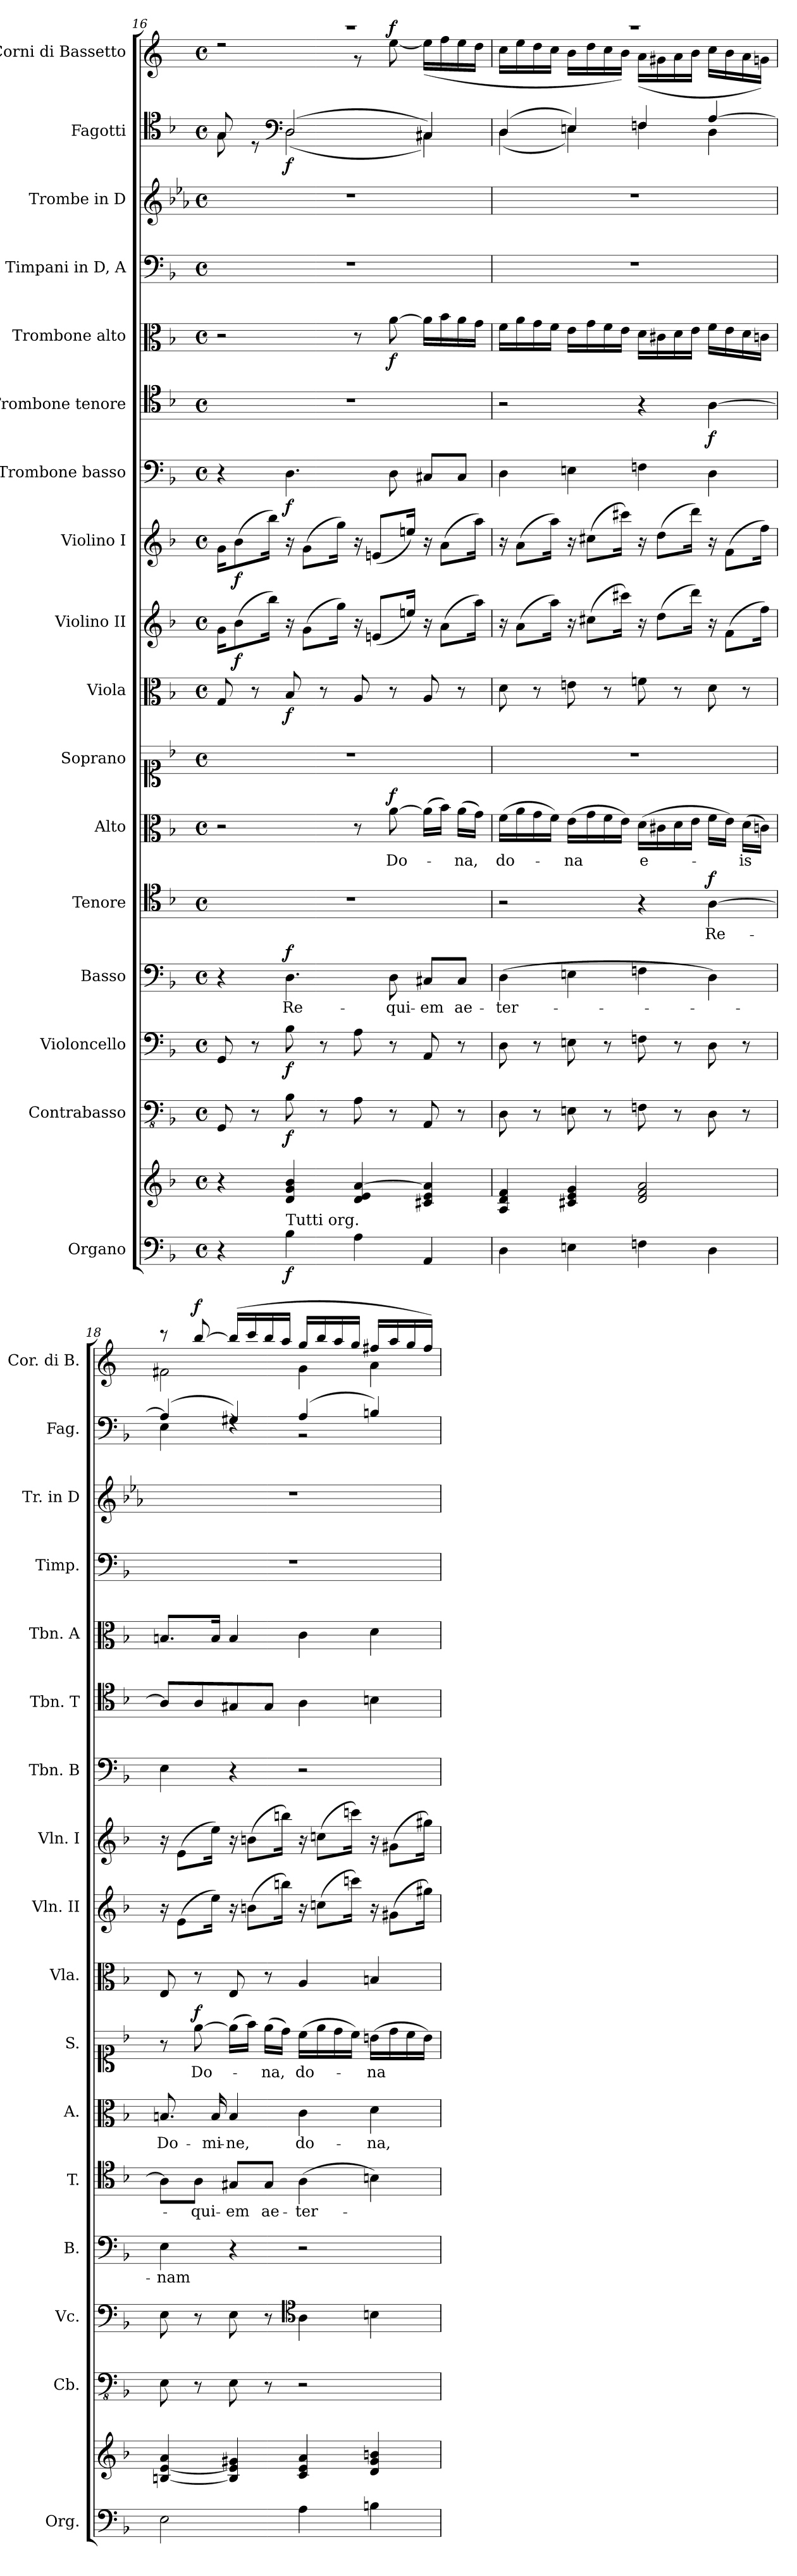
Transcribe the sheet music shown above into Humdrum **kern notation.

**kern	**kern	**dynam	**kern	**dynam	**kern	**dynam	**kern	**text	**dynam	**kern	**text	**dynam	**kern	**text	**dynam	**kern	**text	**dynam	**kern	**dynam	**kern	**dynam	**kern	**dynam	**kern	**dynam	**kern	**dynam	**kern	**dynam	**kern	**kern	**kern	**dynam	**kern	**text	**dynam
*part17	*part17	*part17	*part16	*part16	*part15	*part15	*part14	*part14	*part14	*part13	*part13	*part13	*part12	*part12	*part12	*part11	*part11	*part11	*part10	*part10	*part9	*part9	*part8	*part8	*part7	*part7	*part6	*part6	*part5	*part5	*part4	*part3	*part2	*part2	*part1	*part1	*part1
*staff18	*staff17	*staff17/18	*staff16	*staff16	*staff15	*staff15	*staff14	*staff14	*staff14	*staff13	*staff13	*staff13	*staff12	*staff12	*staff12	*staff11	*staff11	*staff11	*staff10	*staff10	*staff9	*staff9	*staff8	*staff8	*staff7	*staff7	*staff6	*staff6	*staff5	*staff5	*staff4	*staff3	*staff2	*staff2	*staff1	*staff1	*staff1
*I"Organo	*	*	*I"Contrabasso	*	*I"Violoncello	*	*I"Basso	*	*	*I"Tenore	*	*	*I"Alto	*	*	*I"Soprano	*	*	*I"Viola	*	*I"Violino II	*	*I"Violino I	*	*I"Trombone basso	*	*I"Trombone tenore	*	*I"Trombone alto	*	*I"Timpani in D, A	*I"Trombe in D	*I"Fagotti	*	*I"Corni di Bassetto	*	*
*I'Org.	*	*	*I'Cb.	*	*I'Vc.	*	*I'B.	*	*	*I'T.	*	*	*I'A.	*	*	*I'S.	*	*	*I'Vla.	*	*I'Vln. II	*	*I'Vln. I	*	*I'Tbn. B	*	*I'Tbn. T	*	*I'Tbn. A	*	*I'Timp.	*I'Tr. in D	*I'Fag.	*	*I'Cor. di B.	*	*
*clefF4	*clefG2	*	*clefFv4	*	*clefF4	*	*clefF4	*	*	*clefC4	*	*	*clefC3	*	*	*clefC1	*	*	*clefC3	*	*clefG2	*	*clefG2	*	*clefF4	*	*clefC4	*	*clefC3	*	*clefF4	*clefG2	*clefC4	*	*clefG2	*	*
*	*	*	*	*	*	*	*	*	*	*	*	*	*	*	*	*	*	*	*	*	*	*	*	*	*	*	*	*	*	*	*	*ITrd-1c-2	*	*	*ITrd4c7	*	*
*k[b-]	*k[b-]	*	*k[b-]	*	*k[b-]	*	*k[b-]	*	*	*k[b-]	*	*	*k[b-]	*	*	*k[b-]	*	*	*k[b-]	*	*k[b-]	*	*k[b-]	*	*k[b-]	*	*k[b-]	*	*k[b-]	*	*k[b-]	*k[b-]	*k[b-]	*	*k[b-]	*	*
*M4/4	*M4/4	*	*M4/4	*	*M4/4	*	*M4/4	*	*	*M4/4	*	*	*M4/4	*	*	*M4/4	*	*	*M4/4	*	*M4/4	*	*M4/4	*	*M4/4	*	*M4/4	*	*M4/4	*	*M4/4	*M4/4	*M4/4	*	*M4/4	*	*
*met(c)	*met(c)	*	*met(c)	*	*met(c)	*	*met(c)	*	*	*met(c)	*	*	*met(c)	*	*	*met(c)	*	*	*met(c)	*	*met(c)	*	*met(c)	*	*met(c)	*	*met(c)	*	*met(c)	*	*met(c)	*met(c)	*met(c)	*	*met(c)	*	*
=16	=16	=16	=16	=16	=16	=16	=16	=16	=16	=16	=16	=16	=16	=16	=16	=16	=16	=16	=16	=16	=16	=16	=16	=16	=16	=16	=16	=16	=16	=16	=16	=16	=16	=16	=16	=16	=16
*	*	*	*	*	*	*	*	*	*	*	*	*	*	*	*	*	*	*	*	*	*	*	*	*	*	*	*	*	*	*	*	*	*^	*	*^	*	*
4r	4r	.	8GGG/	.	8GG/	.	4r	.	.	1r	.	.	2r	.	.	1r	.	.	8G/	.	16g\KL	.	16g\KL	.	4r	.	1r	.	2r	.	1r	1r	8G/	8G\	.	1r	2rdd	.	.
!	!	!	!	!	!	!	!	!	!	!	!	!	!	!	!	!	!	!	!	!	!	!LO:DY:b	!	!LO:DY:b	!	!	!	!	!	!	!	!	!	!	!	!	!	!	!
.	.	.	.	.	.	.	.	.	.	.	.	.	.	.	.	.	.	.	.	.	(>8b-\	f	(>8b-\	f	.	.	.	.	.	.	.	.	.	.	.	.	.	.	.
.	.	.	8r	.	8r	.	.	.	.	.	.	.	.	.	.	.	.	.	8r	.	.	.	.	.	.	.	.	.	.	.	.	.	8rD	8ryy	.	.	.	.	.
.	.	.	.	.	.	.	.	.	.	.	.	.	.	.	.	.	.	.	.	.	16bb-\Jk)	.	16bb-\Jk)	.	.	.	.	.	.	.	.	.	.	.	.	.	.	.	.
*	*	*	*	*	*	*	*	*	*	*	*	*	*	*	*	*	*	*	*	*	*	*	*	*	*	*	*	*	*	*	*	*	*clefF4	*	*	*	*	*	*
!LO:TX:a:t=Tutti org.	!	!	!	!	!	!	!	!	!	!	!	!	!	!	!	!	!	!	!	!	!	!	!	!	!	!	!	!	!	!	!	!	!	!	!	!	!	!	!
!	!	!LO:DY:b=2	!	!LO:DY:b	!	!LO:DY:b	!	!LO:LY:b	!LO:DY:a	!	!	!	!	!	!	!	!	!	!	!LO:DY:b	!	!	!	!	!	!LO:DY:b	!	!	!	!	!	!	!	!	!LO:DY:b	!	!	!	!
4B-\	4d/ 4g/ 4b-/	f	8BB-\	f	8B-\	f	4.D\	Re-	f	.	.	.	.	.	.	.	.	.	8B-/	f	16r	.	16r	.	4.D\	f	.	.	.	.	.	.	(>2D/	(<2D\	f	.	.	.	.
.	.	.	.	.	.	.	.	.	.	.	.	.	.	.	.	.	.	.	.	.	(>8g\L	.	(>8g\L	.	.	.	.	.	.	.	.	.	.	.	.	.	.	.	.
.	.	.	8r	.	8r	.	.	.	.	.	.	.	.	.	.	.	.	.	8r	.	.	.	.	.	.	.	.	.	.	.	.	.	.	.	.	.	.	.	.
.	.	.	.	.	.	.	.	.	.	.	.	.	.	.	.	.	.	.	.	.	16gg\Jk)	.	16gg\Jk)	.	.	.	.	.	.	.	.	.	.	.	.	.	.	.	.
4A\	4d/ 4e/ [4a/	.	8AA\	.	8A\	.	.	.	.	.	.	.	8r	.	.	.	.	.	8A/	.	16r	.	16r	.	.	.	.	.	8r	.	.	.	.	.	.	.	8r	.	.
.	.	.	.	.	.	.	.	.	.	.	.	.	.	.	.	.	.	.	.	.	(<8en/L	.	(<8en/L	.	.	.	.	.	.	.	.	.	.	.	.	.	.	.	.
!	!	!	!	!	!	!	!	!LO:LY:b	!	!	!	!	!	!LO:LY:b	!LO:DY:a	!	!	!	!	!	!	!	!	!	!	!	!	!	!	!LO:DY:b	!	!	!	!	!	!	!	!	!LO:DY:b
.	.	.	8r	.	8r	.	8D\	-qui-	.	.	.	.	[8a\	Do-	f	.	.	.	8r	.	.	.	.	.	8D\	.	.	.	[8a\	f	.	.	.	.	.	.	[8a\	.	f
.	.	.	.	.	.	.	.	.	.	.	.	.	.	.	.	.	.	.	.	.	16een/Jk)	.	16een/Jk)	.	.	.	.	.	.	.	.	.	.	.	.	.	.	.	.
!	!	!	!	!	!	!	!	!LO:LY:b	!	!	!	!	!	!	!	!	!	!	!	!	!	!	!	!	!	!	!	!	!	!	!	!	!	!	!	!	!	!	!
4AA/	4c#X/ 4e/ 4a/]	.	8AAA/	.	8AA/	.	8C#X/L	-em	.	.	.	.	(>16a\LL]	.	.	.	.	.	8A/	.	16r	.	16r	.	8C#X/L	.	.	.	16a\LL]	.	.	.	4C#X/)	4C#\)	.	.	(<16a\LL]	.	.
.	.	.	.	.	.	.	.	.	.	.	.	.	16b-\JJ)	.	.	.	.	.	.	.	(>8a\L	.	(>8a\L	.	.	.	.	.	16b-\	.	.	.	.	.	.	.	16b-\	.	.
!	!	!	!	!	!	!	!	!LO:LY:b	!	!	!	!	!	!LO:LY:b	!	!	!	!	!	!	!	!	!	!	!	!	!	!	!	!	!	!	!	!	!	!	!	!	!
.	.	.	8r	.	8r	.	8C#/J	ae-	.	.	.	.	(>16a\LL	-na,	.	.	.	.	8r	.	.	.	.	.	8C#/J	.	.	.	16a\	.	.	.	.	.	.	.	16a\	.	.
.	.	.	.	.	.	.	.	.	.	.	.	.	16g\JJ)	.	.	.	.	.	.	.	16aa\Jk)	.	16aa\Jk)	.	.	.	.	.	16g\JJ	.	.	.	.	.	.	.	16g\JJ	.	.
=17	=17	=17	=17	=17	=17	=17	=17	=17	=17	=17	=17	=17	=17	=17	=17	=17	=17	=17	=17	=17	=17	=17	=17	=17	=17	=17	=17	=17	=17	=17	=17	=17	=17	=17	=17	=17	=17	=17	=17
!	!	!	!	!	!	!	!	!LO:LY:b	!	!	!	!	!	!LO:LY:b	!	!	!	!	!	!	!	!	!	!	!	!	!	!	!	!	!	!	!	!	!	!	!	!	!
4D\	4A/ 4d/ 4f/	.	8DD\	.	8D\	.	(>4D\	-ter-	.	2r	.	.	(>16f\LL	do-	.	1r	.	.	8d\	.	16r	.	16r	.	4D\	.	2r	.	16f\LL	.	1r	1r	(>4D/	(<4D\	.	1r	16f\LL	.	.
.	.	.	.	.	.	.	.	.	.	.	.	.	16a\	.	.	.	.	.	.	.	(>8a\L	.	(>8a\L	.	.	.	.	.	16a\	.	.	.	.	.	.	.	16a\	.	.
.	.	.	8r	.	8r	.	.	.	.	.	.	.	16g\	.	.	.	.	.	8r	.	.	.	.	.	.	.	.	.	16g\	.	.	.	.	.	.	.	16g\	.	.
.	.	.	.	.	.	.	.	.	.	.	.	.	16f\JJ)	.	.	.	.	.	.	.	16aa\Jk)	.	16aa\Jk)	.	.	.	.	.	16f\JJ	.	.	.	.	.	.	.	16f\JJ	.	.
!	!	!	!	!	!	!	!	!	!	!	!	!	!	!LO:LY:b	!	!	!	!	!	!	!	!	!	!	!	!	!	!	!	!	!	!	!	!	!	!	!	!	!
4En\	4c#X/ 4e/ 4g/	.	8EEn\	.	8En\	.	4En\	.	.	.	.	.	(>16e\LL	-na	.	.	.	.	8en\	.	16r	.	16r	.	4En\	.	.	.	16e\LL	.	.	.	4E/)	4En\)	.	.	16e\LL	.	.
.	.	.	.	.	.	.	.	.	.	.	.	.	16g\	.	.	.	.	.	.	.	(>8cc#X\L	.	(>8cc#X\L	.	.	.	.	.	16g\	.	.	.	.	.	.	.	16g\	.	.
.	.	.	8r	.	8r	.	.	.	.	.	.	.	16f\	.	.	.	.	.	8r	.	.	.	.	.	.	.	.	.	16f\	.	.	.	.	.	.	.	16f\	.	.
.	.	.	.	.	.	.	.	.	.	.	.	.	16e\JJ)	.	.	.	.	.	.	.	16ccc#X\Jk)	.	16ccc#X\Jk)	.	.	.	.	.	16e\JJ	.	.	.	.	.	.	.	16e\JJ)	.	.
!	!	!	!	!	!	!	!	!	!	!	!	!	!	!LO:LY:b	!	!	!	!	!	!	!	!	!	!	!	!	!	!	!	!	!	!	!	!	!	!	!	!	!
4Fn\	2d/ 2f/ 2a/	.	8FFn\	.	8Fn\	.	4Fn\	.	.	4r	.	.	(>16d\LL	e-	.	.	.	.	8fn\	.	16r	.	16r	.	4Fn\	.	4r	.	16d\LL	.	.	.	4F/	4Fn\	.	.	(<16d\LL	.	.
.	.	.	.	.	.	.	.	.	.	.	.	.	16c#X\	.	.	.	.	.	.	.	(>8dd\L	.	(>8dd\L	.	.	.	.	.	16c#X\	.	.	.	.	.	.	.	16c#X\	.	.
.	.	.	8r	.	8r	.	.	.	.	.	.	.	16d\	.	.	.	.	.	8r	.	.	.	.	.	.	.	.	.	16d\	.	.	.	.	.	.	.	16d\	.	.
.	.	.	.	.	.	.	.	.	.	.	.	.	16e\JJ	.	.	.	.	.	.	.	16ddd\Jk)	.	16ddd\Jk)	.	.	.	.	.	16e\JJ	.	.	.	.	.	.	.	16e\JJ	.	.
!	!	!	!	!	!	!	!	!	!	!	!LO:LY:b	!LO:DY:a	!	!	!	!	!	!	!	!	!	!	!	!	!	!	!	!LO:DY:b	!	!	!	!	!	!	!	!	!	!	!
4D\	.	.	8DD\	.	8D\	.	4D\)	.	.	[4A\	Re-	f	16f\LL	.	.	.	.	.	8d\	.	16r	.	16r	.	4D\	.	[4A\	f	16f\LL	.	.	.	[4A/	4D\	.	.	16f\LL	.	.
.	.	.	.	.	.	.	.	.	.	.	.	.	16e\JJ)	.	.	.	.	.	.	.	(>8f\L	.	(>8f\L	.	.	.	.	.	16e\	.	.	.	.	.	.	.	16e\	.	.
!	!	!	!	!	!	!	!	!	!	!	!	!	!	!LO:LY:b	!	!	!	!	!	!	!	!	!	!	!	!	!	!	!	!	!	!	!	!	!	!	!	!	!
.	.	.	8r	.	8r	.	.	.	.	.	.	.	(>16d\LL	is	.	.	.	.	8r	.	.	.	.	.	.	.	.	.	16d\	.	.	.	.	.	.	.	16d\	.	.
.	.	.	.	.	.	.	.	.	.	.	.	.	16cn\JJ)	.	.	.	.	.	.	.	16ff\Jk)	.	16ff\Jk)	.	.	.	.	.	16cn\JJ	.	.	.	.	.	.	.	16cn\JJ)	.	.
=18	=18	=18	=18	=18	=18	=18	=18	=18	=18	=18	=18	=18	=18	=18	=18	=18	=18	=18	=18	=18	=18	=18	=18	=18	=18	=18	=18	=18	=18	=18	=18	=18	=18	=18	=18	=18	=18	=18	=18
!	!	!	!	!	!	!	!	!LO:LY:b	!	!	!	!	!	!LO:LY:b	!	!	!	!	!	!	!	!	!	!	!	!	!	!	!	!	!	!	!	!	!	!	!	!	!
2E\	[4Bn/ [4e/ 4a/	.	8EE\	.	8E\	.	4E\	-nam	.	8A\L]	.	.	8.Bn/	Do-	.	8r	.	.	8E/	.	16r	.	16r	.	4E\	.	8A/L]	.	8.Bn/L	.	1r	1r	(>4A/]	4E\	.	8r	2Bn\	.	.
.	.	.	.	.	.	.	.	.	.	.	.	.	.	.	.	.	.	.	.	.	(>8e\L	.	(>8e\L	.	.	.	.	.	.	.	.	.	.	.	.	.	.	.	.
!	!	!	!	!	!	!	!	!	!	!	!LO:LY:b	!	!	!	!	!	!LO:LY:b	!LO:DY:a	!	!	!	!	!	!	!	!	!	!	!	!	!	!	!	!	!	!	!	!LO:LY:b	!LO:DY:a
.	.	.	8r	.	8r	.	.	.	.	8A\J	-qui-	.	.	.	.	[8ee\	Do-	f	8r	.	.	.	.	.	.	.	8A/	.	.	.	.	.	.	.	.	[8ee/	.	.	f
!	!	!	!	!	!	!	!	!	!	!	!	!	!	!LO:LY:b	!	!	!	!	!	!	!	!	!	!	!	!	!	!	!	!	!	!	!	!	!	!	!	!	!
.	.	.	.	.	.	.	.	.	.	.	.	.	16B/	-mi-	.	.	.	.	.	.	16ee\Jk)	.	16ee\Jk)	.	.	.	.	.	16B/Jk	.	.	.	.	.	.	.	.	.	.
!	!	!	!	!	!	!	!	!	!	!	!LO:LY:b	!	!	!LO:LY:b	!	!	!	!	!	!	!	!	!	!	!	!	!	!	!	!	!	!	!	!	!	!	!	!	!
.	4B/] 4e/] 4g#X/	.	8EE\	.	8E\	.	4r	.	.	8G#X/L	-em	.	4B/	-ne,	.	(>16ee\LL]	.	.	8E/	.	16r	.	16r	.	4r	.	8G#X/	.	4B/	.	.	.	4G#X/)	4rF	.	(>16ee/LL]	.	.	.
.	.	.	.	.	.	.	.	.	.	.	.	.	.	.	.	16ff\JJ)	.	.	.	.	(>8bn\L	.	(>8bn\L	.	.	.	.	.	.	.	.	.	.	.	.	16ff/	.	.	.
!	!	!	!	!	!	!	!	!	!	!	!LO:LY:b	!	!	!	!	!	!LO:LY:b	!	!	!	!	!	!	!	!	!	!	!	!	!	!	!	!	!	!	!	!	!	!
.	.	.	8r	.	8r	.	.	.	.	8G#/J	ae-	.	.	.	.	(>16ee\LL	-na,	.	8r	.	.	.	.	.	.	.	8G#/J	.	.	.	.	.	.	.	.	16ee/	.	.	.
.	.	.	.	.	.	.	.	.	.	.	.	.	.	.	.	16dd\JJ)	.	.	.	.	16bbn\Jk)	.	16bbn\Jk)	.	.	.	.	.	.	.	.	.	.	.	.	16dd/JJ	.	.	.
*	*	*	*	*	*clefC4	*	*	*	*	*	*	*	*	*	*	*	*	*	*	*	*	*	*	*	*	*	*	*	*	*	*	*	*	*	*	*	*	*	*
!	!	!	!	!	!	!	!	!	!	!	!LO:LY:b	!	!	!LO:LY:b	!	!	!LO:LY:b	!	!	!	!	!	!	!	!	!	!	!	!	!	!	!	!	!	!	!	!	!	!
4A\	4c/ 4e/ 4a/	.	2r	.	4A\	.	2r	.	.	(>4A\	-ter-	.	4c\	do-	.	(>16cc\LL	do-	.	4A/	.	16r	.	16r	.	2r	.	4A\	.	4c\	.	.	.	(>4A/	2r	.	16cc/LL	4c\	.	.
.	.	.	.	.	.	.	.	.	.	.	.	.	.	.	.	16ee\	.	.	.	.	(>8ccn\L	.	(>8ccn\L	.	.	.	.	.	.	.	.	.	.	.	.	16ee/	.	.	.
.	.	.	.	.	.	.	.	.	.	.	.	.	.	.	.	16dd\	.	.	.	.	.	.	.	.	.	.	.	.	.	.	.	.	.	.	.	16dd/	.	.	.
.	.	.	.	.	.	.	.	.	.	.	.	.	.	.	.	16cc\JJ)	.	.	.	.	16cccn\Jk)	.	16cccn\Jk)	.	.	.	.	.	.	.	.	.	.	.	.	16cc/JJ	.	.	.
!	!	!	!	!	!	!	!	!	!	!	!	!	!	!LO:LY:b	!	!	!LO:LY:b	!	!	!	!	!	!	!	!	!	!	!	!	!	!	!	!	!	!	!	!	!	!
4Bn\	4d/ 4g#/ 4bn/	.	.	.	4Bn\	.	.	.	.	4Bn\)	.	.	4d\	-na,	.	(>16bn\LL	-na	.	4Bn/	.	16r	.	16r	.	.	.	4Bn\	.	4d\	.	.	.	4Bn/)	.	.	16bn/LL	4d\	.	.
.	.	.	.	.	.	.	.	.	.	.	.	.	.	.	.	16dd\	.	.	.	.	(>8g#X\L	.	(>8g#X\L	.	.	.	.	.	.	.	.	.	.	.	.	16dd/	.	.	.
.	.	.	.	.	.	.	.	.	.	.	.	.	.	.	.	16cc\	.	.	.	.	.	.	.	.	.	.	.	.	.	.	.	.	.	.	.	16cc/	.	.	.
.	.	.	.	.	.	.	.	.	.	.	.	.	.	.	.	16b\JJ)	.	.	.	.	16gg#X\Jk)	.	16gg#X\Jk)	.	.	.	.	.	.	.	.	.	.	.	.	16b/JJ)	.	.	.
*	*	*	*	*	*	*	*	*	*	*	*	*	*	*	*	*	*	*	*	*	*	*	*	*	*	*	*	*	*	*	*	*	*v	*v	*	*	*	*	*
*	*	*	*	*	*	*	*	*	*	*	*	*	*	*	*	*	*	*	*	*	*	*	*	*	*	*	*	*	*	*	*	*	*	*	*v	*v	*	*
=	=	=	=	=	=	=	=	=	=	=	=	=	=	=	=	=	=	=	=	=	=	=	=	=	=	=	=	=	=	=	=	=	=	=	=	=	=
*-	*-	*-	*-	*-	*-	*-	*-	*-	*-	*-	*-	*-	*-	*-	*-	*-	*-	*-	*-	*-	*-	*-	*-	*-	*-	*-	*-	*-	*-	*-	*-	*-	*-	*-	*-	*-	*-
